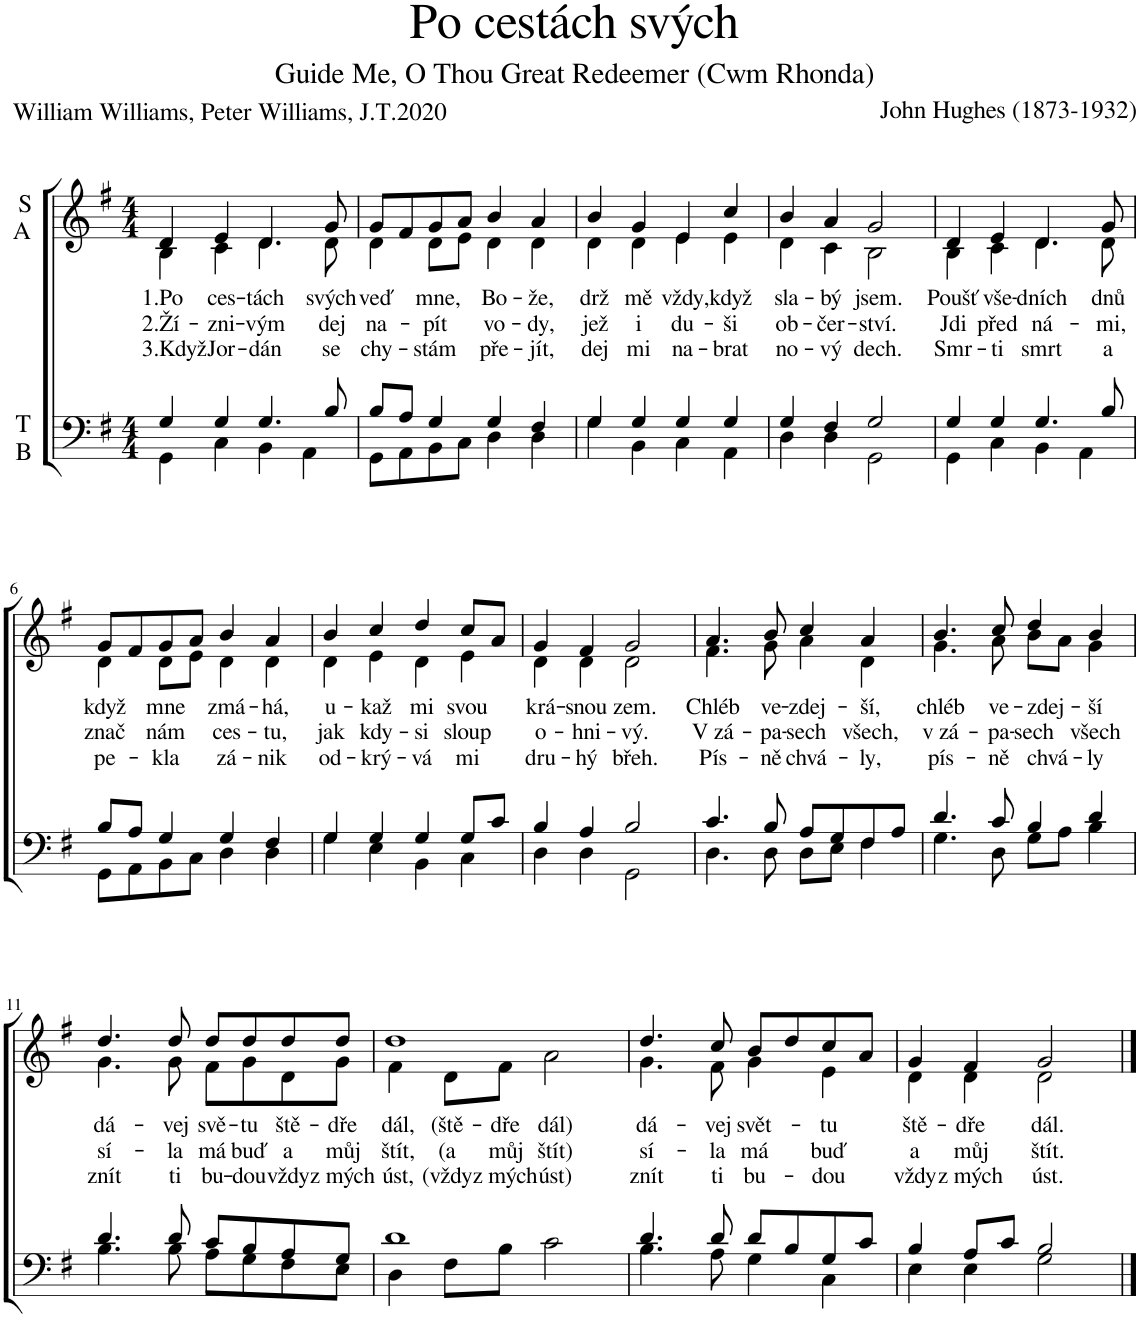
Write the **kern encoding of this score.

**kern	**kern	**text	**text	**text
*part2	*part1	*part1	*part1	*part1
*staff2	*staff1	*staff1	*staff1	*staff1
*I"T B	*I"S A	*	*	*
*clefF4	*clefG2	*	*	*
*k[f#]	*k[f#]	*	*	*
*M4/4	*M4/4	*	*	*
=1	=1	=1	=1	=1
*^	*^	*	*	*
!	!	!	!	!LO:LY:b	!LO:LY:b	!LO:LY:b
4G/	4GG\	4d/	4B\	1.Po	2.Ží-	3.Když
!	!	!	!	!LO:LY:b	!LO:LY:b	!LO:LY:b
4G/	4C\	4e/	4c\	ces-	-zni-	Jor-
!	!	!	!	!LO:LY:b	!LO:LY:b	!LO:LY:b
4.G/	4BB\	4.d/	4.d\	-tách	-vým	-dán
.	4AA\	.	.	.	.	.
!	!	!	!	!LO:LY:b	!LO:LY:b	!LO:LY:b
8B/	.	8g/	8d\	svých	dej	se
=2	=2	=2	=2	=2	=2	=2
!	!	!	!	!LO:LY:b	!LO:LY:b	!LO:LY:b
8B/L	8GG\L	8g/L	4d\	veď	na-	chy-
8A/J	8AA\	8f#/	.	.	.	.
!	!	!	!	!LO:LY:b	!LO:LY:b	!LO:LY:b
4G/	8BB\	8g/	8d\L	mne,	-pít	-stám
.	8C\J	8a/J	8e\J	.	.	.
!	!	!	!	!LO:LY:b	!LO:LY:b	!LO:LY:b
4G/	4D\	4b/	4d\	Bo-	vo-	pře-
!	!	!	!	!LO:LY:b	!LO:LY:b	!LO:LY:b
4F#/	4D\	4a/	4d\	-že,	-dy,	-jít,
=3	=3	=3	=3	=3	=3	=3
!	!	!	!	!LO:LY:b	!LO:LY:b	!LO:LY:b
4G/	4G\	4b/	4d\	drž	jež	dej
!	!	!	!	!LO:LY:b	!LO:LY:b	!LO:LY:b
4G/	4C\	4g/	4d\	mě	i	mi
!	!	!	!	!LO:LY:b	!LO:LY:b	!LO:LY:b
4G/	4C\	4e/	4e\	vždy,	du-	na-
!	!	!	!	!LO:LY:b	!LO:LY:b	!LO:LY:b
4G/	4AA\	4cc/	4e\	když	-ši	-brat
=4	=4	=4	=4	=4	=4	=4
!	!	!	!	!LO:LY:b	!LO:LY:b	!LO:LY:b
4G/	4D\	4b/	4d\	sla-	ob-	no-
!	!	!	!	!LO:LY:b	!LO:LY:b	!LO:LY:b
4F#/	4D\	4a/	4c\	-bý	-čer-	-vý
!	!	!	!	!LO:LY:b	!LO:LY:b	!LO:LY:b
2G/	2GG\	2g/	2B\	jsem.	-ství.	dech.
=5	=5	=5	=5	=5	=5	=5
!	!	!	!	!LO:LY:b	!LO:LY:b	!LO:LY:b
4G/	4GG\	4d/	4B\	Poušť	Jdi	Smr-
!	!	!	!	!LO:LY:b	!LO:LY:b	!LO:LY:b
4G/	4C\	4e/	4c\	vše-	před	-ti
!	!	!	!	!LO:LY:b	!LO:LY:b	!LO:LY:b
4.G/	4BB\	4.d/	4.d\	-dních	ná-	smrt
.	4AA\	.	.	.	.	.
!	!	!	!	!LO:LY:b	!LO:LY:b	!LO:LY:b
8B/	.	8g/	8d\	dnů	-mi,	a
!!LO:LB:g=z	!!
=6	=6	=6	=6	=6	=6	=6
!	!	!	!	!LO:LY:b	!LO:LY:b	!LO:LY:b
8B/L	8GG\L	8g/L	4d\	když	znač	pe-
8A/J	8AA\	8f#/	.	.	.	.
!	!	!	!	!LO:LY:b	!LO:LY:b	!LO:LY:b
4G/	8BB\	8g/	8d\L	mne	nám	-kla
.	8C\J	8a/J	8e\J	.	.	.
!	!	!	!	!LO:LY:b	!LO:LY:b	!LO:LY:b
4G/	4D\	4b/	4d\	zmá-	ces-	zá-
!	!	!	!	!LO:LY:b	!LO:LY:b	!LO:LY:b
4F#/	4D\	4a/	4d\	-há,	-tu,	-nik
=7	=7	=7	=7	=7	=7	=7
!	!	!	!	!LO:LY:b	!LO:LY:b	!LO:LY:b
4G/	4G\	4b/	4d\	u-	jak	od-
!	!	!	!	!LO:LY:b	!LO:LY:b	!LO:LY:b
4G/	4E\	4cc/	4e\	-kaž	kdy-	-krý-
!	!	!	!	!LO:LY:b	!LO:LY:b	!LO:LY:b
4G/	4BB\	4dd/	4d\	mi	-si	-vá
!	!	!	!	!LO:LY:b	!LO:LY:b	!LO:LY:b
8G/L	4C\	8cc/L	4e\	svou	sloup	mi
8c/J	.	8a/J	.	.	.	.
=8	=8	=8	=8	=8	=8	=8
!	!	!	!	!LO:LY:b	!LO:LY:b	!LO:LY:b
4B/	4D\	4g/	4d\	krá-	o-	dru-
!	!	!	!	!LO:LY:b	!LO:LY:b	!LO:LY:b
4A/	4D\	4f#/	4d\	-snou	-hni-	-hý
!	!	!	!	!LO:LY:b	!LO:LY:b	!LO:LY:b
2B/	2GG\	2g/	2d\	zem.	-vý.	břeh.
=9	=9	=9	=9	=9	=9	=9
!	!	!	!	!LO:LY:b	!LO:LY:b	!LO:LY:b
4.c/	4.D\	4.a/	4.f#\	Chléb	V zá-	Pís-
!	!	!	!	!LO:LY:b	!LO:LY:b	!LO:LY:b
8B/	8D\	8b/	8g\	ve-	-pa-	-ně
!	!	!	!	!LO:LY:b	!LO:LY:b	!LO:LY:b
8A/L	8D\L	4cc/	4a\	-zdej-	-sech	chvá-
8G/	8E\J	.	.	.	.	.
!	!	!	!	!LO:LY:b	!LO:LY:b	!LO:LY:b
8F#/	4F#\	4a/	4d\	-ší,	všech,	-ly,
8A/J	.	.	.	.	.	.
=10	=10	=10	=10	=10	=10	=10
!	!	!	!	!LO:LY:b	!LO:LY:b	!LO:LY:b
4.d/	4.G\	4.b/	4.g\	chléb	v zá-	pís-
!	!	!	!	!LO:LY:b	!LO:LY:b	!LO:LY:b
8c/	8D\	8cc/	8a\	ve-	-pa-	-ně
!	!	!	!	!LO:LY:b	!LO:LY:b	!LO:LY:b
4B/	8G\L	4dd/	8b\L	-zdej-	-sech	chvá-
.	8A\J	.	8a\J	.	.	.
!	!	!	!	!LO:LY:b	!LO:LY:b	!LO:LY:b
4d/	4B\	4b/	4g\	-ší	všech	-ly
!!LO:LB:g=z	!!
=11	=11	=11	=11	=11	=11	=11
!	!	!	!	!LO:LY:b	!LO:LY:b	!LO:LY:b
4.d/	4.B\	4.dd/	4.g\	dá-	sí-	znít
!	!	!	!	!LO:LY:b	!LO:LY:b	!LO:LY:b
8d/	8B\	8dd/	8g\	-vej	-la	ti
!	!	!	!	!LO:LY:b	!LO:LY:b	!LO:LY:b
8c/L	8A\L	8dd/L	8f#\L	svě-	má	bu-
!	!	!	!	!LO:LY:b	!LO:LY:b	!LO:LY:b
8B/	8G\	8dd/	8g\	-tu	buď	-dou
!	!	!	!	!LO:LY:b	!LO:LY:b	!LO:LY:b
8A/	8F#\	8dd/	8d\	ště-	a	vždy
!	!	!	!	!LO:LY:b	!LO:LY:b	!LO:LY:b
8G/J	8E\J	8dd/J	8g\J	-dře	můj	z mých
=12	=12	=12	=12	=12	=12	=12
!	!	!	!	!LO:LY:b	!LO:LY:b	!LO:LY:b
1d	4D\	1dd	4f#\	dál,	štít,	úst,
!	!	!	!	!LO:LY:b	!LO:LY:b	!LO:LY:b
.	8F#\L	.	8d\L	(ště-	(a	(vždy
!	!	!	!	!LO:LY:b	!LO:LY:b	!LO:LY:b
.	8B\J	.	8f#\J	-dře	můj	z mých
!	!	!	!	!LO:LY:b	!LO:LY:b	!LO:LY:b
.	2c\	.	2a\	dál)	štít)	úst)
=13	=13	=13	=13	=13	=13	=13
!	!	!	!	!LO:LY:b	!LO:LY:b	!LO:LY:b
4.d/	4.B\	4.dd/	4.g\	dá-	sí-	znít
!	!	!	!	!LO:LY:b	!LO:LY:b	!LO:LY:b
8d/	8A\	8cc/	8f#\	-vej	-la	ti
!	!	!	!	!LO:LY:b	!LO:LY:b	!LO:LY:b
8d/L	4G\	8b/L	4g\	svět-	má	bu-
8B/	.	8dd/	.	.	.	.
!	!	!	!	!LO:LY:b	!LO:LY:b	!LO:LY:b
8G/	4C\	8cc/	4e\	-tu	buď	-dou
8c/J	.	8a/J	.	.	.	.
=14	=14	=14	=14	=14	=14	=14
!	!	!	!	!LO:LY:b	!LO:LY:b	!LO:LY:b
4B/	4E\	4g/	4d\	ště-	a	vždy
!	!	!	!	!LO:LY:b	!LO:LY:b	!LO:LY:b
8A/L	4E\	4f#/	4d\	-dře	můj	z mých
8c/J	.	.	.	.	.	.
!	!	!	!	!LO:LY:b	!LO:LY:b	!LO:LY:b
2B/	2G\	2g/	2d\	dál.	štít.	úst.
*v	*v	*	*	*	*	*
*	*v	*v	*	*	*
==	==	==	==	==
*-	*-	*-	*-	*-
